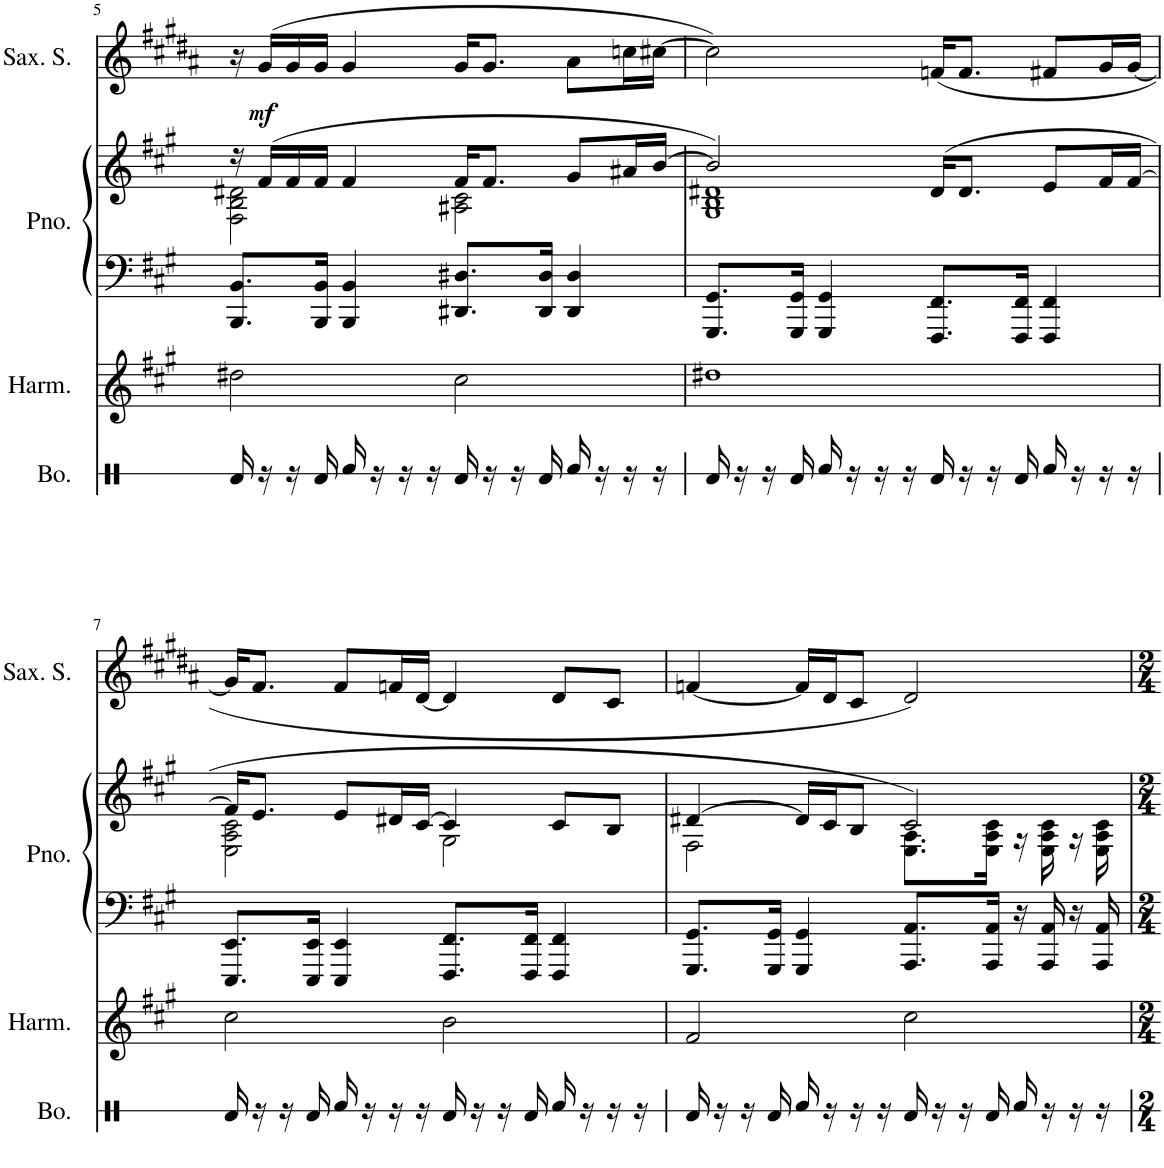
**kern	**kern	**kern	**kern	**kern	**dynam
*part4	*part3	*part2	*part2	*part1	*part1
*staff5	*staff4	*staff3	*staff2	*staff1	*staff1
*I"Bongos	*I"Harmonica	*I"Piano	*	*I"Saxophone Soprano	*
*I'Bo.	*I'Harm.	*I'Pno.	*	*I'Sax. S.	*
!!LO:PB:g=z
*clefX	*clefG2	*clefF4	*clefG2	*clefG2	*
*	*	*	*	*Trd1c2	*
*k[]	*k[f#c#g#]	*k[f#c#g#]	*k[f#c#g#]	*k[f#c#g#d#a#]	*
*M4/4	*M4/4	*M4/4	*M4/4	*M4/4	*
=5	=5	=5	=5	=5	=5
*	*	*	*^	*	*
16Rd/	2dd#X\	8.BBB/ 8.BB/L	16r	2F#\ 2B\ 2d#X\	16r	.
!	!	!	!	!	!	!LO:DY:b
16r	.	.	(16f#/LL	.	(16g#/LL	mf
16r	.	.	16f#/	.	16g#/	.
16Rd/	.	16BBB/ 16BB/Jk	16f#/JJ	.	16g#/JJ	.
16Rf/	.	4BBB/ 4BB/	4f#/	.	4g#/	.
16r	.	.	.	.	.	.
16r	.	.	.	.	.	.
16r	.	.	.	.	.	.
16Rd/	2cc#\	8.DD#X/ 8.D#X/L	16f#/KL	2A#X\ 2c#\	16g#/KL	.
16r	.	.	8.f#/J	.	8.g#/J	.
16r	.	.	.	.	.	.
16Rd/	.	16DD#/ 16D#/Jk	.	.	.	.
16Rf/	.	4DD#/ 4D#/	8g#/L	.	8a#\L	.
16r	.	.	.	.	.	.
16r	.	.	16a#X/L	.	16ccn\L	.
16r	.	.	[16b/JJ	.	[16cc#X\JJ	.
=6	=6	=6	=6	=6	=6	=6
16Rd/	1dd#X	8.GGG#/ 8.GG#/L	2b/])	1G# 1B 1d#X	2cc#\])	.
16r	.	.	.	.	.	.
16r	.	.	.	.	.	.
16Rd/	.	16GGG#/ 16GG#/Jk	.	.	.	.
16Rf/	.	4GGG#/ 4GG#/	.	.	.	.
16r	.	.	.	.	.	.
16r	.	.	.	.	.	.
16r	.	.	.	.	.	.
16Rd/	.	8.FFF#/ 8.FF#/L	(16d#/KL	.	(16fn/KL	.
16r	.	.	8.d#/J	.	8.f/J	.
16r	.	.	.	.	.	.
16Rd/	.	16FFF#/ 16FF#/Jk	.	.	.	.
16Rf/	.	4FFF#/ 4FF#/	8e/L	.	8f#X/L	.
16r	.	.	.	.	.	.
16r	.	.	16f#/L	.	16g#/L	.
16r	.	.	[16f#/JJ	.	[16g#/JJ	.
!!LO:LB:g=z
=7	=7	=7	=7	=7	=7	=7
16Rd/	2cc#\	8.EEE/ 8.EE/L	16f#/KL]	2E\ 2A\ 2c#\	16g#/KL]	.
16r	.	.	8.e/J	.	8.f#/J	.
16r	.	.	.	.	.	.
16Rd/	.	16EEE/ 16EE/Jk	.	.	.	.
16Rf/	.	4EEE/ 4EE/	8e/L	.	8f#/L	.
16r	.	.	.	.	.	.
16r	.	.	16d#X/L	.	16fn/L	.
16r	.	.	[16c#/JJ	.	[16d#/JJ	.
16Rd/	2b\	8.FFF#/ 8.FF#/L	4c#/]	2G#\	4d#/]	.
16r	.	.	.	.	.	.
16r	.	.	.	.	.	.
16Rd/	.	16FFF#/ 16FF#/Jk	.	.	.	.
16Rf/	.	4FFF#/ 4FF#/	8c#/L	.	8d#/L	.
16r	.	.	.	.	.	.
16r	.	.	8B/J	.	8c#/J	.
16r	.	.	.	.	.	.
=8	=8	=8	=8	=8	=8	=8
16Rd/	2f#/	8.GGG#/ 8.GG#/L	[4d#X/	2F#\	[4fn/	.
16r	.	.	.	.	.	.
16r	.	.	.	.	.	.
16Rd/	.	16GGG#/ 16GG#/Jk	.	.	.	.
16Rf/	.	4GGG#/ 4GG#/	16d#/LL]	.	16f/LL]	.
16r	.	.	16c#/J	.	16d#/J	.
16r	.	.	8B/J	.	8c#/J	.
16r	.	.	.	.	.	.
16Rd/	2cc#\	8.AAA/ 8.AA/L	2c#/)	8.E\ 8.A\L	2d#/)	.
16r	.	.	.	.	.	.
16r	.	.	.	.	.	.
16Rd/	.	16AAA/ 16AA/Jk	.	16E\ 16A\ 16c#\Jk	.	.
16Rf/	.	16r	.	16r	.	.
16r	.	16AAA/ 16AA/	.	16E\ 16A\ 16c#\	.	.
16r	.	16r	.	16r	.	.
16r	.	16AAA/ 16AA/	.	16E\ 16A\ 16c#\	.	.
*	*	*	*v	*v	*	*
=	=	=	=	=	=
*-	*-	*-	*-	*-	*-
